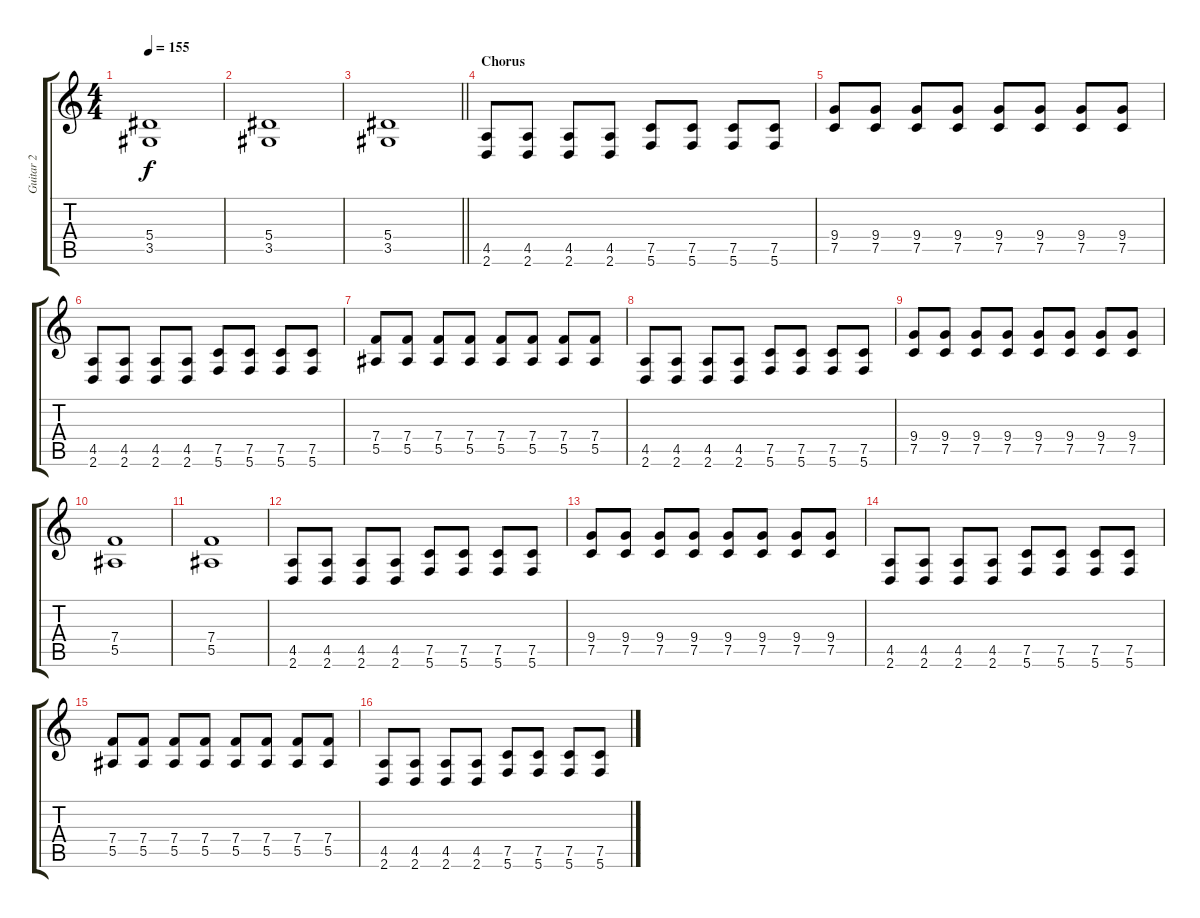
\track ("Guitar 2" "Guitar 2") {instrument overdrivenguitar}
\staff {score tabs}
\tuning (C4 G3 Eb3 Bb2 F2 C2) {hide}
\ts (4 4)
\tempo 155
\clef g2
\ks c
(5.4 3.5).1{dy f} |
(5.4 3.5).1 |
\barLineRight lightlight
(5.4 3.5).1 |
\section ("" "Chorus")
(4.5 2.6).8 (4.5 2.6).8 (4.5 2.6).8 (4.5 2.6).8 (7.5 5.6).8 (7.5 5.6).8 (7.5 5.6).8 (7.5 5.6).8 |
(9.4 7.5).8 (9.4 7.5).8 (9.4 7.5).8 (9.4 7.5).8 (9.4 7.5).8 (9.4 7.5).8 (9.4 7.5).8 (9.4 7.5).8 |
(4.5 2.6).8 (4.5 2.6).8 (4.5 2.6).8 (4.5 2.6).8 (7.5 5.6).8 (7.5 5.6).8 (7.5 5.6).8 (7.5 5.6).8 |
(7.4 5.5).8 (7.4 5.5).8 (7.4 5.5).8 (7.4 5.5).8 (7.4 5.5).8 (7.4 5.5).8 (7.4 5.5).8 (7.4 5.5).8 |
(4.5 2.6).8 (4.5 2.6).8 (4.5 2.6).8 (4.5 2.6).8 (7.5 5.6).8 (7.5 5.6).8 (7.5 5.6).8 (7.5 5.6).8 |
(9.4 7.5).8 (9.4 7.5).8 (9.4 7.5).8 (9.4 7.5).8 (9.4 7.5).8 (9.4 7.5).8 (9.4 7.5).8 (9.4 7.5).8 |
(7.4 5.5).1 |
(7.4 5.5).1 |
(4.5 2.6).8 (4.5 2.6).8 (4.5 2.6).8 (4.5 2.6).8 (7.5 5.6).8 (7.5 5.6).8 (7.5 5.6).8 (7.5 5.6).8 |
(9.4 7.5).8 (9.4 7.5).8 (9.4 7.5).8 (9.4 7.5).8 (9.4 7.5).8 (9.4 7.5).8 (9.4 7.5).8 (9.4 7.5).8 |
(4.5 2.6).8 (4.5 2.6).8 (4.5 2.6).8 (4.5 2.6).8 (7.5 5.6).8 (7.5 5.6).8 (7.5 5.6).8 (7.5 5.6).8 |
(7.4 5.5).8 (7.4 5.5).8 (7.4 5.5).8 (7.4 5.5).8 (7.4 5.5).8 (7.4 5.5).8 (7.4 5.5).8 (7.4 5.5).8 |
(4.5 2.6).8 (4.5 2.6).8 (4.5 2.6).8 (4.5 2.6).8 (7.5 5.6).8 (7.5 5.6).8 (7.5 5.6).8 (7.5 5.6).8
